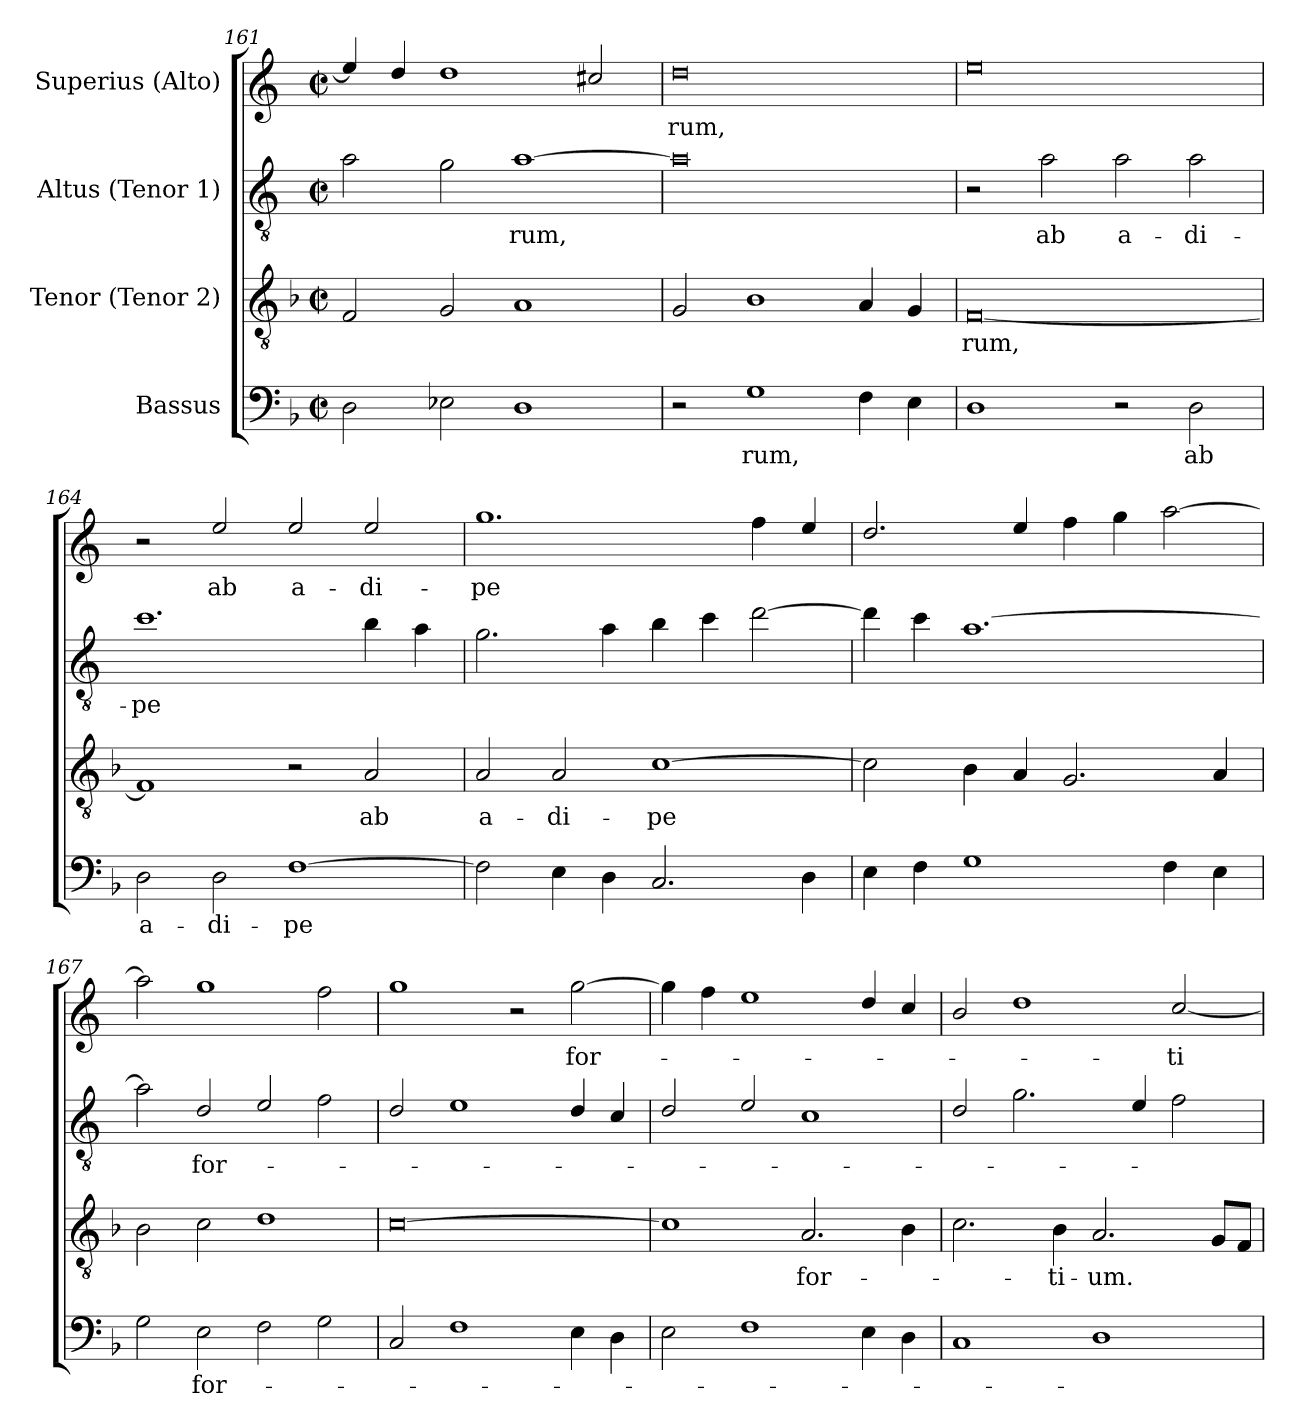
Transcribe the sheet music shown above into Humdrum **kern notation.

**kern	**text	**kern	**text	**kern	**text	**kern	**text
*part4	*part4	*part3	*part3	*part2	*part2	*part1	*part1
*staff4	*staff4	*staff3	*staff3	*staff2	*staff2	*staff1	*staff1
*I"Bassus	*	*I"Tenor (Tenor 2)	*	*I"Altus (Tenor 1)	*	*I"Superius (Alto)	*
*clefF4	*	*clefGv2	*	*clefGv2	*	*clefG2	*
*	*	*	*	*ITrd4c7	*	*ITrd4c7	*
*k[b-]	*	*k[b-]	*	*k[b-]	*	*k[b-]	*
*F:	*	*F:	*	*F:	*	*F:	*
*M2/2	*	*M2/2	*	*M2/2	*	*M2/2	*
*met(c|)	*	*met(c|)	*	*met(c|)	*	*met(c|)	*
=161	=161	=161	=161	=161	=161	=161	=161
2D\	.	2F/	.	2d\	.	4a/]	.
.	.	.	.	.	.	4g/	.
2E-X\	.	2G/	.	2c\	.	1g	.
!	!	!	!	!	!LO:LY:b	!	!
1D	.	1A	.	[1d	-rum,	.	.
.	.	.	.	.	.	2f#X/	.
!!LO:LB:g=z
=162	=162	=162	=162	=162	=162	=162	=162
!	!	!	!	!	!	!	!LO:LY:b
2r	.	2G/	.	0d]	.	0g	-rum,
!	!LO:LY:b	!	!	!	!	!	!
1G	-rum,	1B-	.	.	.	.	.
4F\	.	4A/	.	.	.	.	.
4E\	.	4G/	.	.	.	.	.
=163	=163	=163	=163	=163	=163	=163	=163
!	!	!	!LO:LY:b	!	!	!	!
1D	.	[0F	-rum,	2r	.	0a	.
!	!	!	!	!	!LO:LY:b	!	!
.	.	.	.	2d\	ab	.	.
!	!	!	!	!	!LO:LY:b	!	!
2r	.	.	.	2d\	a-	.	.
!	!LO:LY:b	!	!	!	!LO:LY:b	!	!
2D\	ab	.	.	2d\	-di-	.	.
=164	=164	=164	=164	=164	=164	=164	=164
!	!LO:LY:b	!	!	!	!LO:LY:b	!	!
2D\	a-	1F]	.	1.f	-pe	2r	.
!	!LO:LY:b	!	!	!	!	!	!LO:LY:b
2D\	-di-	.	.	.	.	2a/	ab
!	!LO:LY:b	!	!	!	!	!	!LO:LY:b
[1F	-pe	2r	.	.	.	2a/	a-
!	!	!	!LO:LY:b	!	!	!	!LO:LY:b
.	.	2A/	ab	4e\	.	2a/	-di-
.	.	.	.	4d\	.	.	.
=165	=165	=165	=165	=165	=165	=165	=165
!	!	!	!LO:LY:b	!	!	!	!LO:LY:b
2F\]	.	2A/	a-	2.c\	.	1.cc	-pe
!	!	!	!LO:LY:b	!	!	!	!
4E\	.	2A/	-di-	.	.	.	.
4D\	.	.	.	4d\	.	.	.
!	!	!	!LO:LY:b	!	!	!	!
2.C/	.	[1c	-pe	4e\	.	.	.
.	.	.	.	4f\	.	.	.
.	.	.	.	[2g\	.	4b-\	.
4D\	.	.	.	.	.	4a/	.
=166	=166	=166	=166	=166	=166	=166	=166
4E\	.	2c\]	.	4g\]	.	2.g/	.
4F\	.	.	.	4f\	.	.	.
1G	.	4B-\	.	[1.d	.	.	.
.	.	4A/	.	.	.	4a/	.
.	.	2.G/	.	.	.	4b-\	.
.	.	.	.	.	.	4cc\	.
4F\	.	.	.	.	.	[2dd\	.
4E\	.	4A/	.	.	.	.	.
=167	=167	=167	=167	=167	=167	=167	=167
2G\	.	2B-\	.	2d\]	.	2dd\]	.
!	!LO:LY:b	!	!	!	!LO:LY:b	!	!
2E\	for-	2c\	.	2G/	for-	1cc	.
2F\	.	1d	.	2A/	.	.	.
2G\	.	.	.	2B-\	.	2b-\	.
=168	=168	=168	=168	=168	=168	=168	=168
2C/	.	[0c	.	2G/	.	1cc	.
1F	.	.	.	1A	.	.	.
.	.	.	.	.	.	2r	.
!	!	!	!	!	!	!	!LO:LY:b
4E\	.	.	.	4G/	.	[2cc\	for-
4D\	.	.	.	4F/	.	.	.
!!LO:LB:g=z
=169	=169	=169	=169	=169	=169	=169	=169
2E\	.	1c]	.	2G/	.	4cc\]	.
.	.	.	.	.	.	4b-\	.
1F	.	.	.	2A/	.	1a	.
!	!	!	!LO:LY:b	!	!	!	!
.	.	2.A/	for-	1F	.	.	.
4E\	.	.	.	.	.	4g/	.
4D\	.	4B-\	.	.	.	4f/	.
=170	=170	=170	=170	=170	=170	=170	=170
1C	.	2.c\	.	2G/	.	2e/	.
.	.	.	.	2.c\	.	1g	.
!	!	!	!LO:LY:b	!	!	!	!
.	.	4B-\	-ti-	.	.	.	.
!	!	!	!LO:LY:b	!	!	!	!
1D	.	2.A/	-um.	.	.	.	.
.	.	.	.	4A/	.	.	.
!	!	!	!	!	!	!	!LO:LY:b
.	.	.	.	2B-\	.	[2f/	-ti-
.	.	8G/L	.	.	.	.	.
.	.	8F/J	.	.	.	.	.
=	=	=	=	=	=	=	=
*-	*-	*-	*-	*-	*-	*-	*-
